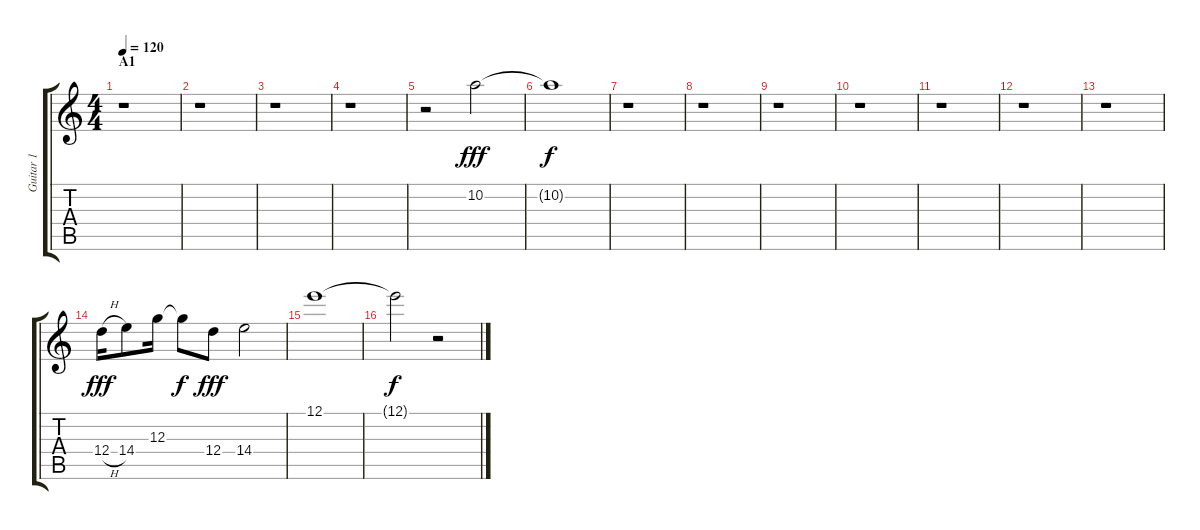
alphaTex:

\track ("Guitar 1" "Guitar 1") {instrument distortionguitar}
\staff {score tabs}
\tuning (E4 B3 G3 D3 A2 E2) {hide}
\ts (4 4)
\section ("" "A1")
\tempo 120
\clef g2
\ks c
r.1{dy fff} |
r.1 |
r.1 |
r.1 |
r.2 10.2.2 |
10.2{t}.1{dy f} |
r.1 |
r.1 |
r.1 |
r.1 |
r.1 |
r.1 |
r.1 |
12.4{h}.16{dy fff} 14.4.8 12.3.16 12.3{t}.8{dy f} 12.4.8{dy fff} 14.4.2 |
12.1.1 |
12.1{t}.2{dy f} r.2
